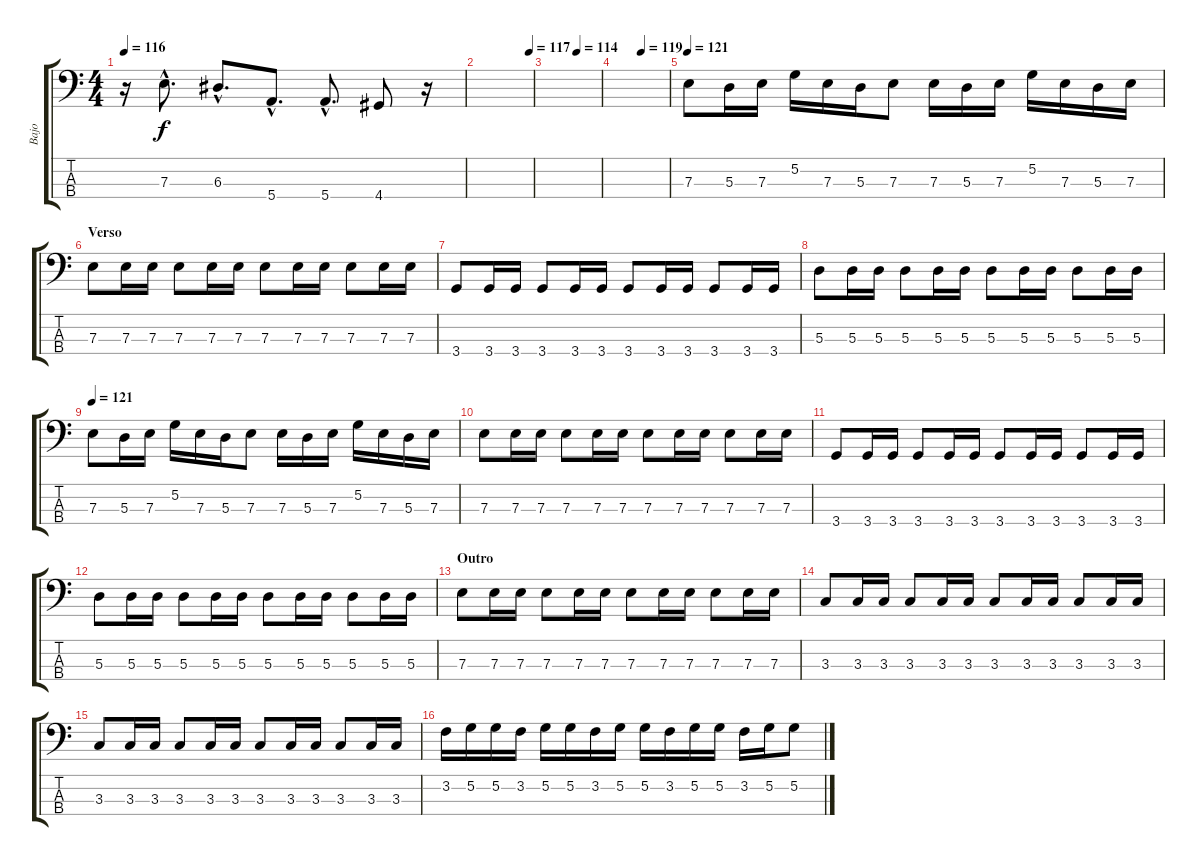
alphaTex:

\track ("Bajo" "Bajo") {instrument electricbassfinger}
\staff {score tabs}
\tuning (G2 D2 A1 E1) {hide}
\ts (4 4)
\tempo 116
\clef f4
\ks c
r.16{dy f} 7.3{hac}.8{d} 6.3{hac}.8{d} 5.4{hac}.8{d} 5.4{hac}.8{d} 4.4.8 r.16 |
\tempo (117 0.9375)
|
\tempo (114 0.5625)
|
\tempo (119 0.5)
|
\tempo 121
7.3.8 5.3.16 7.3.16 5.2.16 7.3.16 5.3.16 7.3.8 7.3.16 5.3.16 7.3.16 5.2.16 7.3.16 5.3.16 7.3.16 |
\section ("" "Verso")
7.3.8 7.3.16 7.3.16 7.3.8 7.3.16 7.3.16 7.3.8 7.3.16 7.3.16 7.3.8 7.3.16 7.3.16 |
3.4.8 3.4.16 3.4.16 3.4.8 3.4.16 3.4.16 3.4.8 3.4.16 3.4.16 3.4.8 3.4.16 3.4.16 |
5.3.8 5.3.16 5.3.16 5.3.8 5.3.16 5.3.16 5.3.8 5.3.16 5.3.16 5.3.8 5.3.16 5.3.16 |
\tempo 121
7.3.8 5.3.16 7.3.16 5.2.16 7.3.16 5.3.16 7.3.8 7.3.16 5.3.16 7.3.16 5.2.16 7.3.16 5.3.16 7.3.16 |
7.3.8 7.3.16 7.3.16 7.3.8 7.3.16 7.3.16 7.3.8 7.3.16 7.3.16 7.3.8 7.3.16 7.3.16 |
3.4.8 3.4.16 3.4.16 3.4.8 3.4.16 3.4.16 3.4.8 3.4.16 3.4.16 3.4.8 3.4.16 3.4.16 |
5.3.8 5.3.16 5.3.16 5.3.8 5.3.16 5.3.16 5.3.8 5.3.16 5.3.16 5.3.8 5.3.16 5.3.16 |
\section ("" "Outro")
7.3.8 7.3.16 7.3.16 7.3.8 7.3.16 7.3.16 7.3.8 7.3.16 7.3.16 7.3.8 7.3.16 7.3.16 |
3.3.8 3.3.16 3.3.16 3.3.8 3.3.16 3.3.16 3.3.8 3.3.16 3.3.16 3.3.8 3.3.16 3.3.16 |
3.3.8 3.3.16 3.3.16 3.3.8 3.3.16 3.3.16 3.3.8 3.3.16 3.3.16 3.3.8 3.3.16 3.3.16 |
3.2.16 5.2.16 5.2.16 3.2.16 5.2.16 5.2.16 3.2.16 5.2.16 5.2.16 3.2.16 5.2.16 5.2.16 3.2.16 5.2.16 5.2.8
